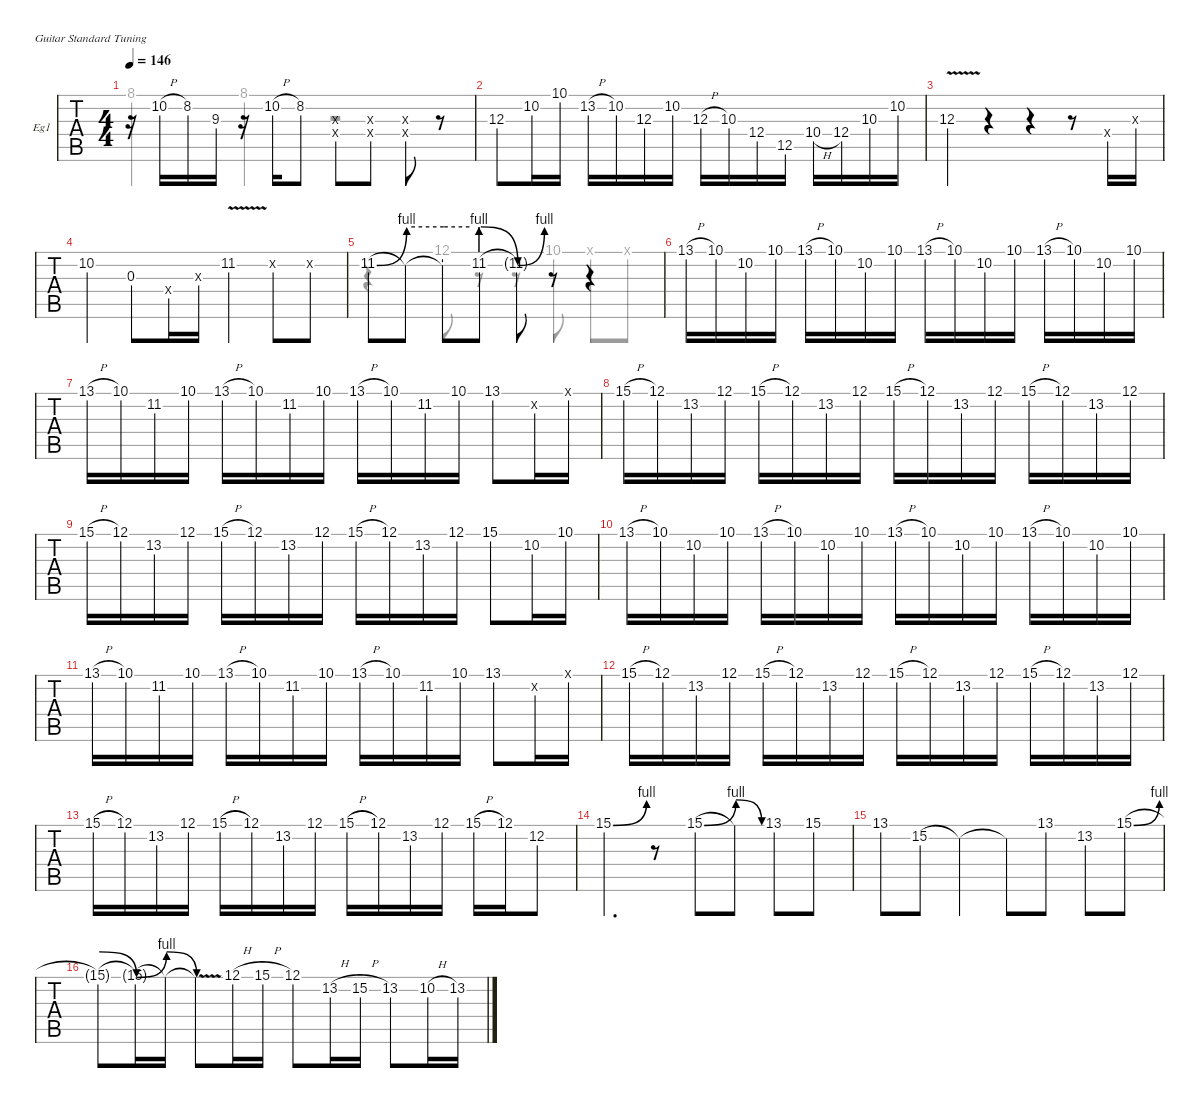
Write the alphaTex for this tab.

\hideDynamics
\bracketExtendMode nobrackets
\firstSystemTrackNameOrientation horizontal
\otherSystemsTrackNameOrientation horizontal
\track ("Mark - Strat" "Eg1") {instrument acousticguitarnylon}
\staff {tabs}
\tuning (E4 B3 G3 D3 A2 E2)
\voice
\ts (4 4)
\tempo 146
\clef g2
\ks dminor
r.16{dy mp} 10.2{h acc forcenatural}.16{dy mf} 8.2{acc forcenatural}.16 9.3{acc forcenatural}.16 r.16 10.2{h acc forcenatural}.16 8.2{acc forcenatural}.8 (3.3{x acc b} 0.4{x acc forcenatural}).8 (3.3{x acc b} 0.4{x acc forcenatural}).8 (3.3{x acc b} 0.4{x acc forcenatural}).8 r.8 |
12.3{acc forcenatural}.8 10.2{acc forcenatural}.16 10.1{acc forcenatural}.16 13.2{h acc forcenatural}.16 10.2{acc forcenatural}.16 12.3{acc forcenatural}.16 10.2{acc forcenatural}.16{dy p} 12.3{h acc forcenatural}.16{dy mf} 10.3{acc forcenatural}.16 12.4{acc forcenatural}.16{dy p} 12.5{acc forcenatural}.16{dy pp} 10.4{h acc forcenatural}.16{dy mp} 12.4{acc forcenatural}.16 10.3{acc forcenatural}.16{dy mf} 10.2{acc forcenatural}.16 |
12.3{v acc forcenatural}.4 r.4 r.4 r.8 10.4{x acc forcenatural}.16{dy mp} 10.3{x acc forcenatural}.16 |
10.2{ac acc forcenatural}.4 0.3{st acc forcenatural}.8 10.4{x acc forcenatural}.16 10.3{x acc forcenatural}.16 11.2{v ac acc b}.4 11.2{x acc b}.8 11.2{x acc b}.8 |
11.2{be (bend 0 0 15 4) acc b}.8{dy mf} 11.2{be (hold 0 4 60 4) t}.8 11.2{be (hold 0 4 60 4) t}.8 11.2{be (prebendrelease 0 4 15 0)}.8 11.2{be (bend 0 0 15 4) t acc b}.8 r.8 r.4 |
13.1{h acc forcenatural}.16 10.1{acc forcenatural}.16 10.2{acc forcenatural}.16 10.1{acc forcenatural}.16 13.1{h acc forcenatural}.16 10.1{acc forcenatural}.16 10.2{acc forcenatural}.16 10.1{acc forcenatural}.16 13.1{h acc forcenatural}.16 10.1{acc forcenatural}.16 10.2{acc forcenatural}.16 10.1{acc forcenatural}.16 13.1{h acc forcenatural}.16 10.1{acc forcenatural}.16 10.2{acc forcenatural}.16 10.1{acc forcenatural}.16 |
13.1{h acc forcenatural}.16 10.1{acc forcenatural}.16 11.2{acc b}.16 10.1{acc forcenatural}.16 13.1{h acc forcenatural}.16 10.1{acc forcenatural}.16 11.2{acc b}.16 10.1{acc forcenatural}.16 13.1{h acc forcenatural}.16 10.1{acc forcenatural}.16 11.2{acc b}.16 10.1{acc forcenatural}.16 13.1{st acc forcenatural}.8 11.2{x acc b}.16 10.1{x acc forcenatural}.16 |
15.1{h acc forcenatural}.16 12.1{acc forcenatural}.16 13.2{acc forcenatural}.16 12.1{acc forcenatural}.16 15.1{h acc forcenatural}.16 12.1{acc forcenatural}.16 13.2{acc forcenatural}.16 12.1{acc forcenatural}.16 15.1{h acc forcenatural}.16 12.1{acc forcenatural}.16 13.2{acc forcenatural}.16 12.1{acc forcenatural}.16 15.1{h acc forcenatural}.16 12.1{acc forcenatural}.16 13.2{acc forcenatural}.16 12.1{acc forcenatural}.16 |
15.1{h acc forcenatural}.16 12.1{acc forcenatural}.16 13.2{acc forcenatural}.16 12.1{acc forcenatural}.16 15.1{h acc forcenatural}.16 12.1{acc forcenatural}.16 13.2{acc forcenatural}.16 12.1{acc forcenatural}.16 15.1{h acc forcenatural}.16 12.1{acc forcenatural}.16 13.2{acc forcenatural}.16 12.1{acc forcenatural}.16 15.1{st acc forcenatural}.8 10.2{acc forcenatural}.16 10.1{acc forcenatural}.16 |
13.1{h acc forcenatural}.16 10.1{acc forcenatural}.16 10.2{acc forcenatural}.16 10.1{acc forcenatural}.16 13.1{h acc forcenatural}.16 10.1{acc forcenatural}.16 10.2{acc forcenatural}.16 10.1{acc forcenatural}.16 13.1{h acc forcenatural}.16 10.1{acc forcenatural}.16 10.2{acc forcenatural}.16 10.1{acc forcenatural}.16 13.1{h acc forcenatural}.16 10.1{acc forcenatural}.16 10.2{acc forcenatural}.16 10.1{acc forcenatural}.16 |
13.1{h acc forcenatural}.16 10.1{acc forcenatural}.16 11.2{acc b}.16 10.1{acc forcenatural}.16 13.1{h acc forcenatural}.16 10.1{acc forcenatural}.16 11.2{acc b}.16 10.1{acc forcenatural}.16 13.1{h acc forcenatural}.16 10.1{acc forcenatural}.16 11.2{acc b}.16 10.1{acc forcenatural}.16 13.1{st acc forcenatural}.8 11.2{x acc b}.16 10.1{x acc forcenatural}.16 |
15.1{h acc forcenatural}.16 12.1{acc forcenatural}.16 13.2{acc forcenatural}.16 12.1{acc forcenatural}.16 15.1{h acc forcenatural}.16 12.1{acc forcenatural}.16 13.2{acc forcenatural}.16 12.1{acc forcenatural}.16 15.1{h acc forcenatural}.16 12.1{acc forcenatural}.16 13.2{acc forcenatural}.16 12.1{acc forcenatural}.16 15.1{h acc forcenatural}.16 12.1{acc forcenatural}.16 13.2{acc forcenatural}.16 12.1{acc forcenatural}.16 |
15.1{h acc forcenatural}.16 12.1{acc forcenatural}.16 13.2{acc forcenatural}.16 12.1{acc forcenatural}.16 15.1{h acc forcenatural}.16 12.1{acc forcenatural}.16 13.2{acc forcenatural}.16 12.1{acc forcenatural}.16 15.1{h acc forcenatural}.16 12.1{acc forcenatural}.16 13.2{acc forcenatural}.16 12.1{acc forcenatural}.16 15.1{h acc forcenatural}.16 12.1{acc forcenatural}.16 12.2{st acc forcenatural}.8 |
15.1{be (bend 0 0 15 4) acc forcenatural}.4{d} r.8 15.1{be (bend 0 0 15 4) acc forcenatural}.8 15.1{be (release 0 4 15 0) t}.8 13.1{acc forcenatural}.8{dy p} 15.1{acc forcenatural}.8 |
13.1{acc forcenatural}.8 15.2{acc forcenatural}.8 15.2{t acc forcenatural}.4{dy mp} 15.2{t acc forcenatural}.8 13.1{acc forcenatural}.8 13.2{acc forcenatural}.8 15.1{be (bend 0 0 15 4) acc forcenatural}.8 |
15.1{be (release 0 4 15 0) t}.8 15.1{be (bend 0 0 15 4) t acc forcenatural}.16 15.1{be (release 0 4 15 0) t}.16 15.1{v t acc forcenatural}.8 12.1{h acc forcenatural}.16{dy p} 15.1{h acc forcenatural}.16 12.1{st acc forcenatural}.8 13.2{h acc forcenatural}.16 15.2{h acc forcenatural}.16 13.2{acc forcenatural}.8 10.2{h acc forcenatural}.16 13.2{h acc forcenatural}.16
\voice
\clef g2
\ottava regular
\simile none
\ks dminor
8.1{acc forcenatural}.4{dy mf} 8.1{acc forcenatural}.4 r.2 |
|
|
|
r.4 12.1{acc forcenatural}.8 r.8 r.8 10.1{acc forcenatural}.8 10.1{x acc forcenatural}.8 10.1{x acc forcenatural}.8 |
|
|
|
|
|
|
|
|
|
|
